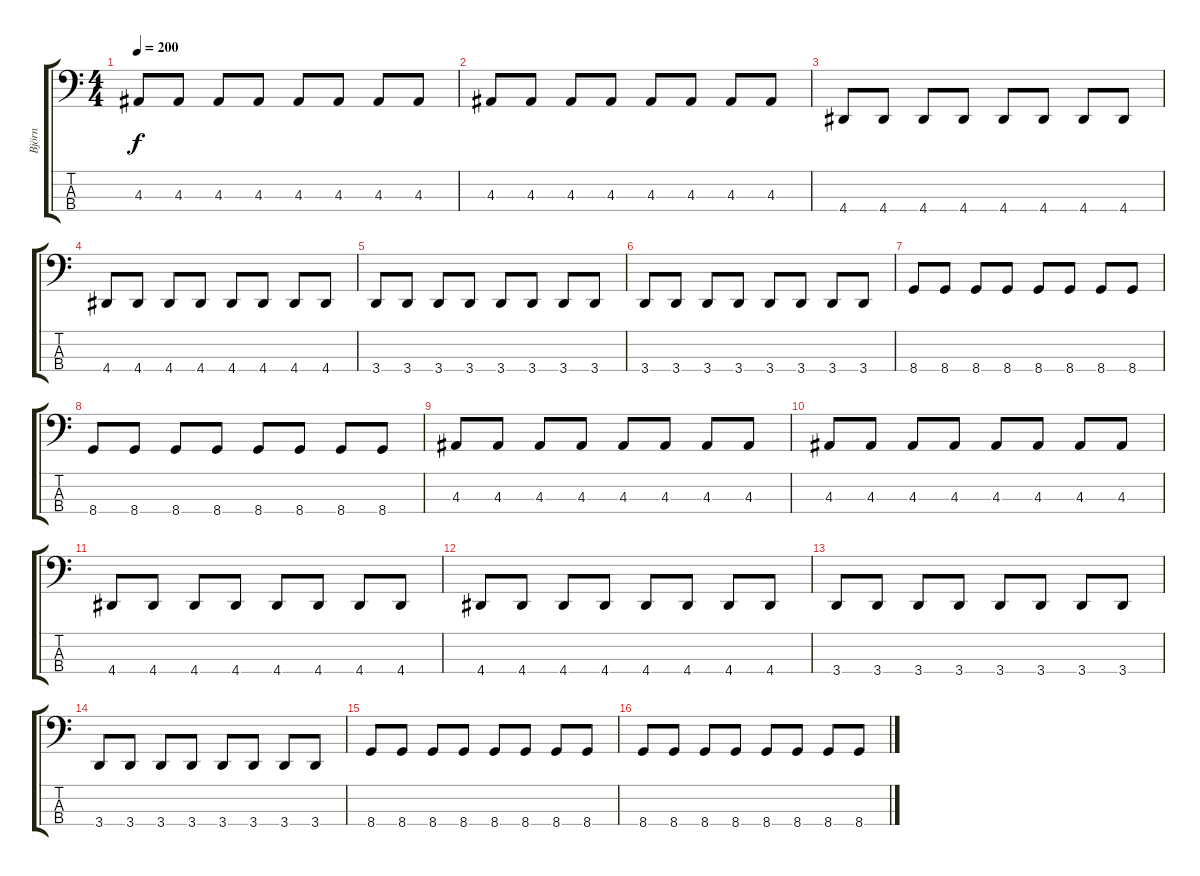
\track ("Björn" "Björn") {instrument electricbassfinger}
\staff {score tabs}
\tuning (E2 B1 Gb1 B0) {hide}
\ts (4 4)
\tempo 200
\clef f4
\ks c
4.3.8{dy f} 4.3.8 4.3.8 4.3.8 4.3.8 4.3.8 4.3.8 4.3.8 |
4.3.8 4.3.8 4.3.8 4.3.8 4.3.8 4.3.8 4.3.8 4.3.8 |
4.4.8 4.4.8 4.4.8 4.4.8 4.4.8 4.4.8 4.4.8 4.4.8 |
4.4.8 4.4.8 4.4.8 4.4.8 4.4.8 4.4.8 4.4.8 4.4.8 |
3.4.8 3.4.8 3.4.8 3.4.8 3.4.8 3.4.8 3.4.8 3.4.8 |
3.4.8 3.4.8 3.4.8 3.4.8 3.4.8 3.4.8 3.4.8 3.4.8 |
8.4.8 8.4.8 8.4.8 8.4.8 8.4.8 8.4.8 8.4.8 8.4.8 |
8.4.8 8.4.8 8.4.8 8.4.8 8.4.8 8.4.8 8.4.8 8.4.8 |
4.3.8 4.3.8 4.3.8 4.3.8 4.3.8 4.3.8 4.3.8 4.3.8 |
4.3.8 4.3.8 4.3.8 4.3.8 4.3.8 4.3.8 4.3.8 4.3.8 |
4.4.8 4.4.8 4.4.8 4.4.8 4.4.8 4.4.8 4.4.8 4.4.8 |
4.4.8 4.4.8 4.4.8 4.4.8 4.4.8 4.4.8 4.4.8 4.4.8 |
3.4.8 3.4.8 3.4.8 3.4.8 3.4.8 3.4.8 3.4.8 3.4.8 |
3.4.8 3.4.8 3.4.8 3.4.8 3.4.8 3.4.8 3.4.8 3.4.8 |
8.4.8 8.4.8 8.4.8 8.4.8 8.4.8 8.4.8 8.4.8 8.4.8 |
8.4.8 8.4.8 8.4.8 8.4.8 8.4.8 8.4.8 8.4.8 8.4.8
